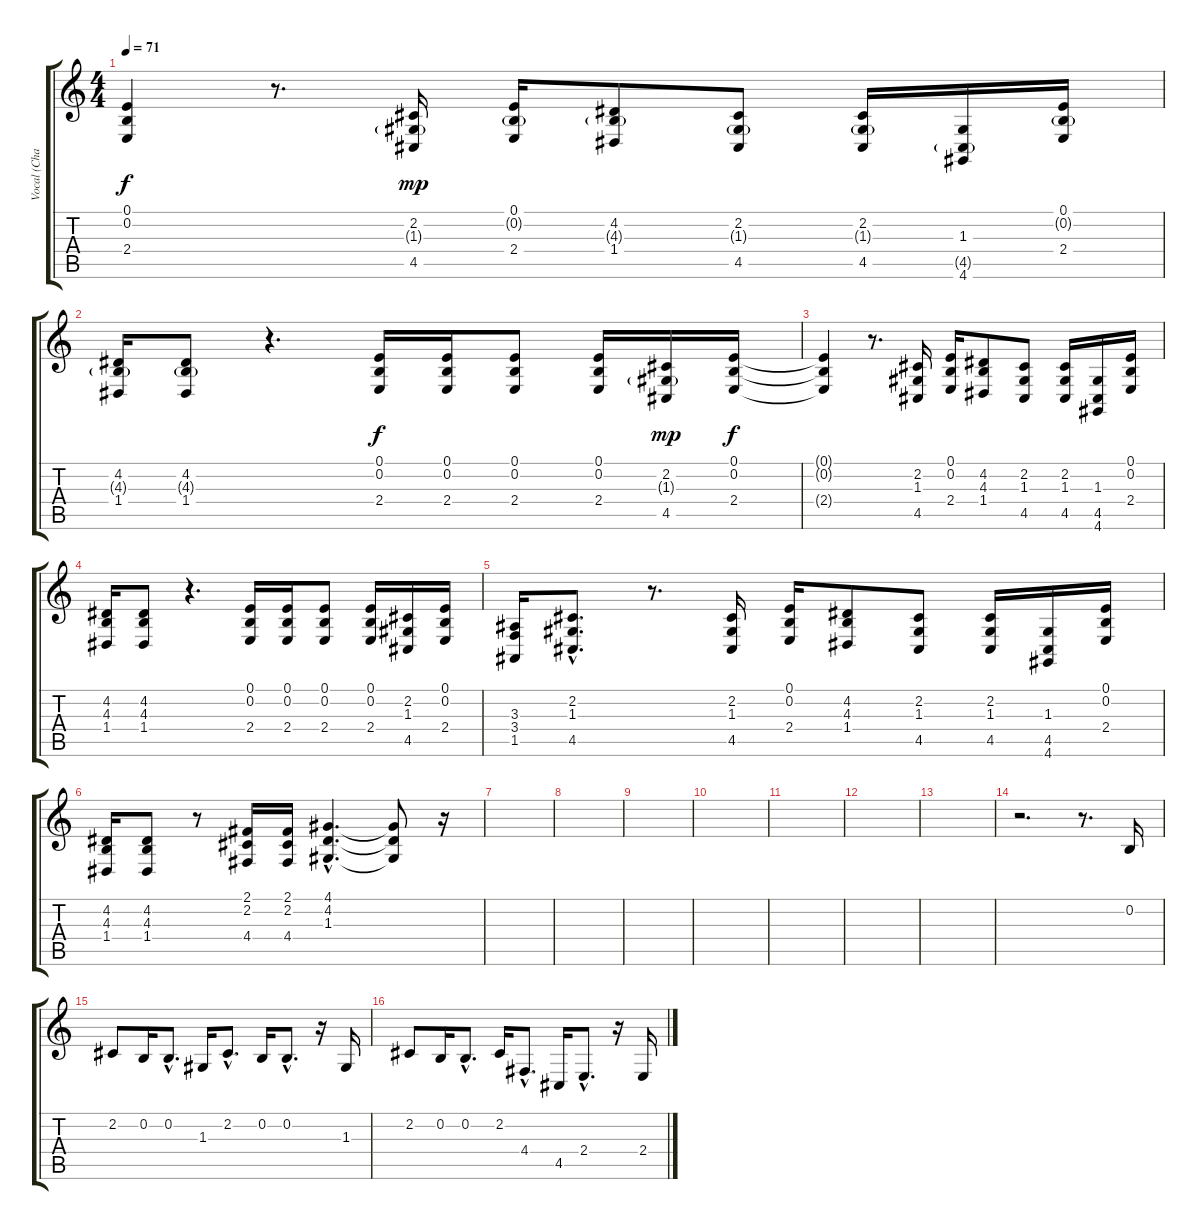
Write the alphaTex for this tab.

\track ("Vocal (Chad Kroeger)" "Vocal (Cha") {instrument synthvoice}
\staff {score tabs}
\tuning (E4 B3 G3 D3 A2 E2) {hide}
\ts (4 4)
\tempo 71
\clef g2
\ks c
(0.1{t} 0.2{t} 2.4{t}).4{dy f} r.8{d} (2.2 1.3{g} 4.5).16{dy mp} (0.1 0.2{g} 2.4).16 (4.2 4.3{g} 1.4).8 (2.2 1.3{g} 4.5).8 (2.2 1.3{g} 4.5).16 (1.3 4.5{g} 4.6).16 (0.1 0.2{g} 2.4).16 |
(4.2 4.3{g} 1.4).16 (4.2 4.3{g} 1.4).8 r.4{d} (0.1 0.2 2.4).16{dy f} (0.1 0.2 2.4).16 (0.1 0.2 2.4).8 (0.1 0.2 2.4).16 (2.2 1.3{g} 4.5).16{dy mp} (0.1 0.2 2.4).16{dy f} |
(0.1{t} 0.2{t} 2.4{t}).4 r.8{d} (2.2 1.3 4.5).16 (0.1 0.2 2.4).16 (4.2 4.3 1.4).8 (2.2 1.3 4.5).8 (2.2 1.3 4.5).16 (1.3 4.5 4.6).16 (0.1 0.2 2.4).16 |
(4.2 4.3 1.4).16 (4.2 4.3 1.4).8 r.4{d} (0.1 0.2 2.4).16 (0.1 0.2 2.4).16 (0.1 0.2 2.4).8 (0.1 0.2 2.4).16 (2.2 1.3 4.5).16 (0.1 0.2 2.4).16 |
(3.3 3.4 1.5).16 (2.2{hac} 1.3{hac} 4.5{hac}).8{d} r.8{d} (2.2 1.3 4.5).16 (0.1 0.2 2.4).16 (4.2 4.3 1.4).8 (2.2 1.3 4.5).8 (2.2 1.3 4.5).16 (1.3 4.5 4.6).16 (0.1 0.2 2.4).16 |
(4.2 4.3 1.4).16 (4.2 4.3 1.4).8 r.8 (2.1 2.2 4.4).16 (2.1 2.2 4.4).16 (4.1{hac} 4.2{hac} 1.3{hac}).4{d} (4.1{t} 4.2{t} 1.3{t}).8 r.16 |
|
|
|
|
|
|
|
r.2{d} r.8{d} 0.2.16 |
2.2.8 0.2.16 0.2{hac}.8{d} 1.3.16 2.2{hac}.8{d} 0.2.16 0.2{hac}.8{d} r.16 1.3.16 |
2.2.8 0.2.16 0.2{hac}.8{d} 2.2.16 4.4{hac}.8{d} 4.5.16 2.4{hac}.8{d} r.16 2.4.16
